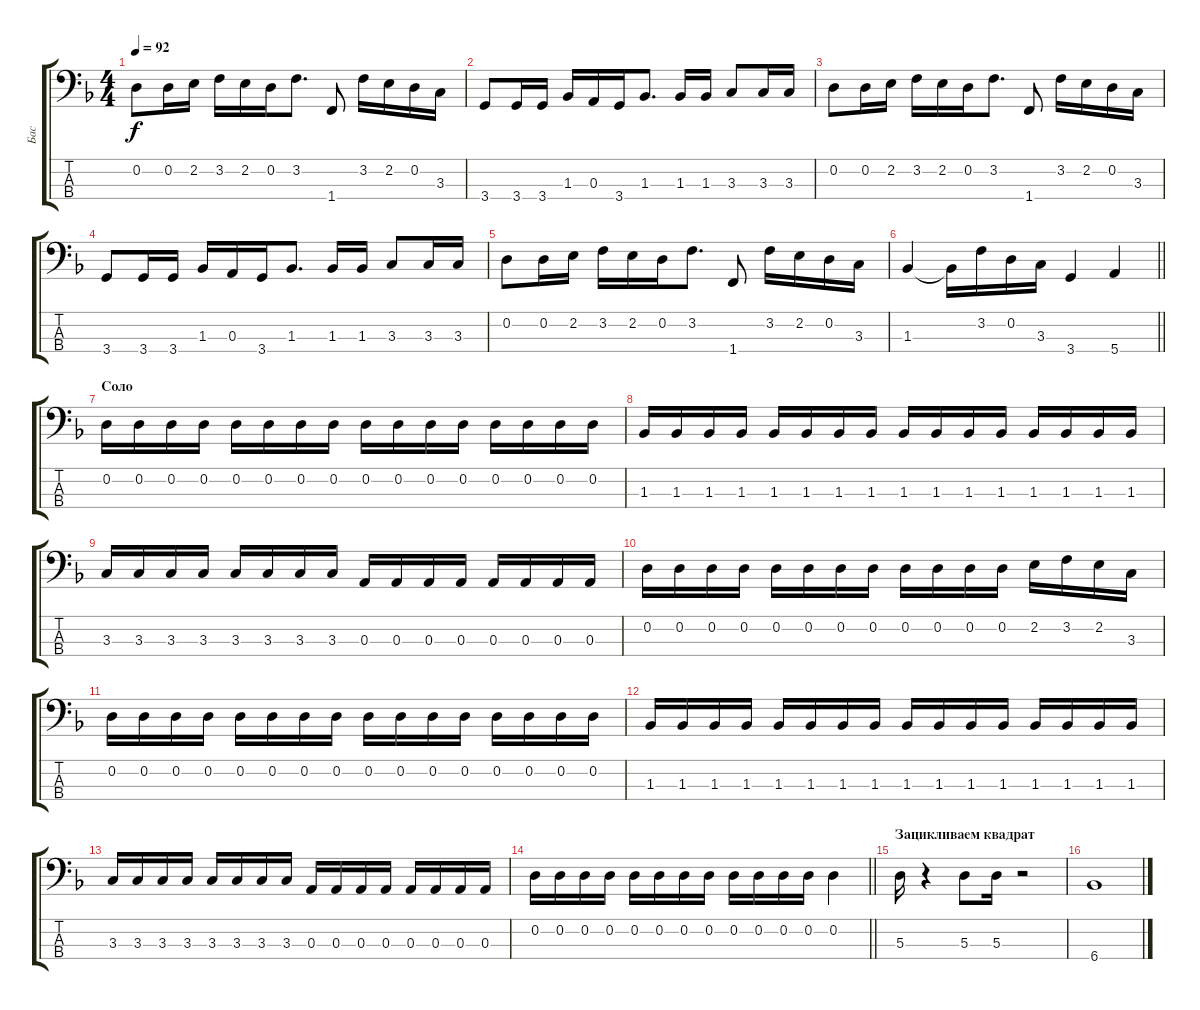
\track ("Бас" "Бас") {instrument electricbasspick}
\staff {score tabs}
\tuning (G2 D2 A1 E1) {hide}
\ts (4 4)
\tempo 92
\clef f4
\ks dminor
0.2.8{dy f} 0.2.16 2.2.16 3.2.16 2.2.16 0.2.16 3.2.8{d} 1.4.8 3.2.16 2.2.16 0.2.16 3.3.16 |
3.4.8 3.4.16 3.4.16 1.3.16 0.3.16 3.4.16 1.3.8{d} 1.3.16 1.3.16 3.3.8 3.3.16 3.3.16 |
0.2.8 0.2.16 2.2.16 3.2.16 2.2.16 0.2.16 3.2.8{d} 1.4.8 3.2.16 2.2.16 0.2.16 3.3.16 |
3.4.8 3.4.16 3.4.16 1.3.16 0.3.16 3.4.16 1.3.8{d} 1.3.16 1.3.16 3.3.8 3.3.16 3.3.16 |
0.2.8 0.2.16 2.2.16 3.2.16 2.2.16 0.2.16 3.2.8{d} 1.4.8 3.2.16 2.2.16 0.2.16 3.3.16 |
\barLineRight lightlight
1.3.4 1.3{t}.16 3.2.16 0.2.16 3.3.16 3.4.4 5.4.4 |
\section ("" "Соло ")
0.2.16 0.2.16 0.2.16 0.2.16 0.2.16 0.2.16 0.2.16 0.2.16 0.2.16 0.2.16 0.2.16 0.2.16 0.2.16 0.2.16 0.2.16 0.2.16 |
1.3.16 1.3.16 1.3.16 1.3.16 1.3.16 1.3.16 1.3.16 1.3.16 1.3.16 1.3.16 1.3.16 1.3.16 1.3.16 1.3.16 1.3.16 1.3.16 |
3.3.16 3.3.16 3.3.16 3.3.16 3.3.16 3.3.16 3.3.16 3.3.16 0.3.16 0.3.16 0.3.16 0.3.16 0.3.16 0.3.16 0.3.16 0.3.16 |
0.2.16 0.2.16 0.2.16 0.2.16 0.2.16 0.2.16 0.2.16 0.2.16 0.2.16 0.2.16 0.2.16 0.2.16 2.2.16 3.2.16 2.2.16 3.3.16 |
0.2.16 0.2.16 0.2.16 0.2.16 0.2.16 0.2.16 0.2.16 0.2.16 0.2.16 0.2.16 0.2.16 0.2.16 0.2.16 0.2.16 0.2.16 0.2.16 |
1.3.16 1.3.16 1.3.16 1.3.16 1.3.16 1.3.16 1.3.16 1.3.16 1.3.16 1.3.16 1.3.16 1.3.16 1.3.16 1.3.16 1.3.16 1.3.16 |
3.3.16 3.3.16 3.3.16 3.3.16 3.3.16 3.3.16 3.3.16 3.3.16 0.3.16 0.3.16 0.3.16 0.3.16 0.3.16 0.3.16 0.3.16 0.3.16 |
\barLineRight lightlight
0.2.16 0.2.16 0.2.16 0.2.16 0.2.16 0.2.16 0.2.16 0.2.16 0.2.16 0.2.16 0.2.16 0.2.16 0.2.4 |
\section ("" "Зацикливаем квадрат")
5.3.16 r.4 5.3.8 5.3.16 r.2 |
6.4.1
